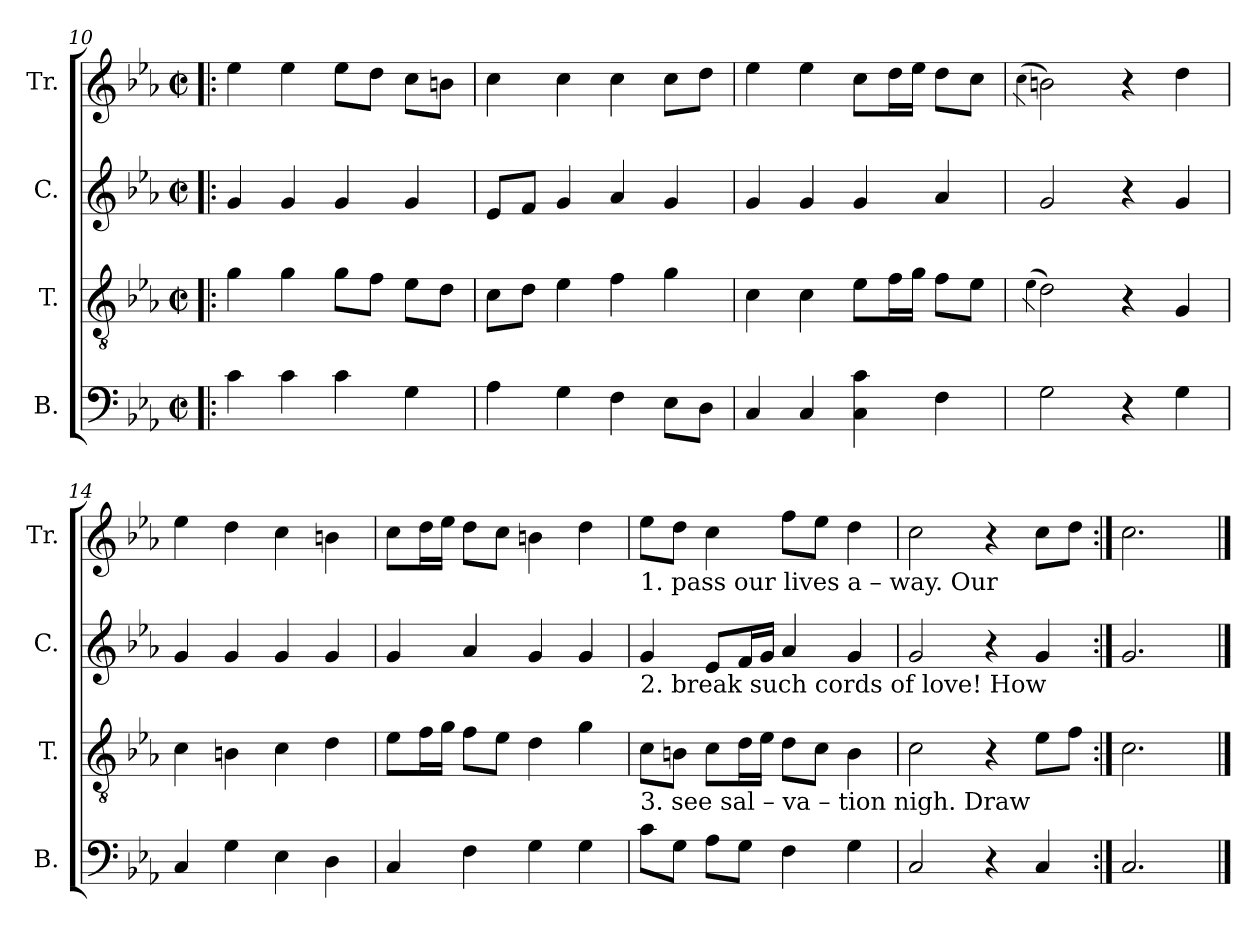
**kern	**kern	**kern	**kern
*part4	*part3	*part2	*part1
*staff4	*staff3	*staff2	*staff1
*I"B.	*I"T.	*I"C.	*I"Tr.
*I'B.	*I'T.	*I'C.	*I'Tr.
*clefF4	*clefGv2	*clefG2	*clefG2
*k[b-e-a-]	*k[b-e-a-]	*k[b-e-a-]	*k[b-e-a-]
*M2/2	*M2/2	*M2/2	*M2/2
*met(c|)	*met(c|)	*met(c|)	*met(c|)
=10!|:	=10!|:	=10!|:	=10!|:
4c\	4g\	4g/	4ee-\
4c\	4g\	4g/	4ee-\
4c\	8g\L	4g/	8ee-\L
.	8f\J	.	8dd\J
4G\	8e-\L	4g/	8cc\L
.	8d\J	.	8bn\J
=11	=11	=11	=11
4A-\	8c\L	8e-/L	4cc\
.	8d\J	8f/J	.
4G\	4e-\	4g/	4cc\
4F\	4f\	4a-/	4cc\
8E-\L	4g\	4g/	8cc\L
8D\J	.	.	8dd\J
=12	=12	=12	=12
4C/	4c\	4g/	4ee-\
4C/	4c\	4g/	4ee-\
4C\ 4c\	8e-\L	4g/	8cc\L
.	16f\L	.	16dd\L
.	16g\JJ	.	16ee-\JJ
4F\	8f\L	4a-/	8dd\L
.	8e-\J	.	8cc\J
=13	=13	=13	=13
.	(4qe-\	.	(4qcc\
2G\	2d\)	2g/	2bn\)
4r	4r	4r	4r
4G\	4G/	4g/	4dd\
=14	=14	=14	=14
4C/	4c\	4g/	4ee-\
4G\	4Bn\	4g/	4dd\
4E-\	4c\	4g/	4cc\
4D\	4d\	4g/	4bn\
=15	=15	=15	=15
4C/	8e-\L	4g/	8cc\L
.	16f\L	.	16dd\L
.	16g\JJ	.	16ee-\JJ
4F\	8f\L	4a-/	8dd\L
.	8e-\J	.	8cc\J
4G\	4d\	4g/	4bn\
4G\	4g\	4g/	4dd\
!!LO:LB:g=z
=16	=16	=16	=16
!	!	!	!LO:TX:b:t=1. pass        our      lives      a   –   way.           Our
!	!	!LO:TX:b:t=2.  break    such      cords   of      love!         How	!
!	!LO:TX:b:t=3.   see        sal    –    va   –  tion   nigh.          Draw	!	!
8c\L	8c\L	4g/	8ee-\L
8G\J	8Bn\J	.	8dd\J
8A-\L	8c\L	8e-/L	4cc\
8G\J	16d\L	16f/L	.
.	16e-\JJ	16g/JJ	.
4F\	8d\L	4a-/	8ff\L
.	8c\J	.	8ee-\J
4G\	4B\	4g/	4dd\
=17	=17	=17	=17
2C/	2c\	2g/	2cc\
4r	4r	4r	4r
4C/	8e-\L	4g/	8cc\L
.	8f\J	.	8dd\J
=18:|!	=18:|!	=18:|!	=18:|!
2.C/	2.c\	2.g/	2.cc\
==	==	==	==
*-	*-	*-	*-
